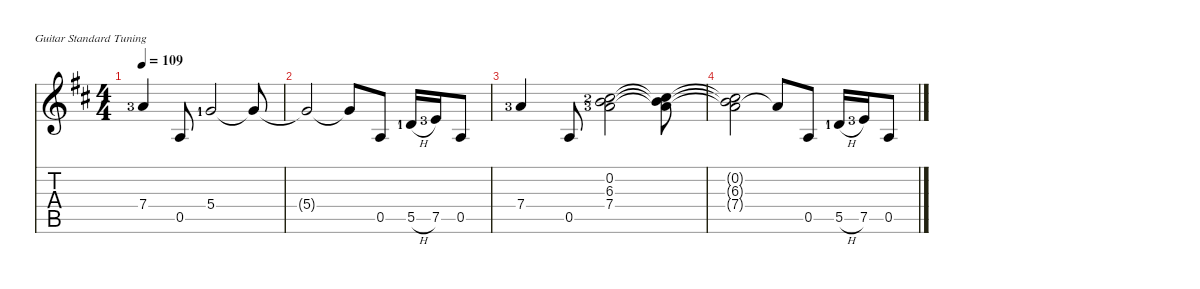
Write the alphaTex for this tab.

\defaultSystemsLayout 4
\hideDynamics
\bracketExtendMode nobrackets
\track "" {instrument overdrivenguitar}
\staff {score tabs}
\tuning (E4 B3 G3 D3 A2 E2)
\ts (4 4)
\tempo 109
\clef g2
\ks d
7.4{lf 4 acc forcenatural}.4{dy mf instrument overdrivenguitar beam Up} 0.5{acc forcenatural}.8{beam Up} 5.4{lf 2 acc forcenatural}.2{beam Up} 5.4{t acc forcenatural}.8{beam Up} |
5.4{t acc forcenatural}.2{beam Up} 5.4{t acc forcenatural}.8{beam Up} 0.5{acc forcenatural}.8{beam Up} 5.5{h lf 2 acc forcenatural}.16{beam Up} 7.5{lf 4 acc forcenatural}.16{beam Up} 0.5{acc forcenatural}.8{beam Up} |
7.4{lf 4 acc forcenatural}.4{beam Up} 0.5{acc forcenatural}.8{beam Up} (7.4{lf 4 acc forcenatural} 6.3{lf 3 acc #} 0.2{acc forcenatural}).2{beam Down} (7.4{t acc forcenatural} 6.3{t acc #} 0.2{t acc forcenatural}).8{beam Down} |
(7.4{t acc forcenatural} 6.3{t acc #} 0.2{t acc forcenatural}).2{beam Down} 7.4{t acc forcenatural}.8{beam Up} 0.5{acc forcenatural}.8{beam Up} 5.5{h lf 2 acc forcenatural}.16{beam Up} 7.5{lf 4 acc forcenatural}.16{beam Up} 0.5{acc forcenatural}.8{beam Up}
